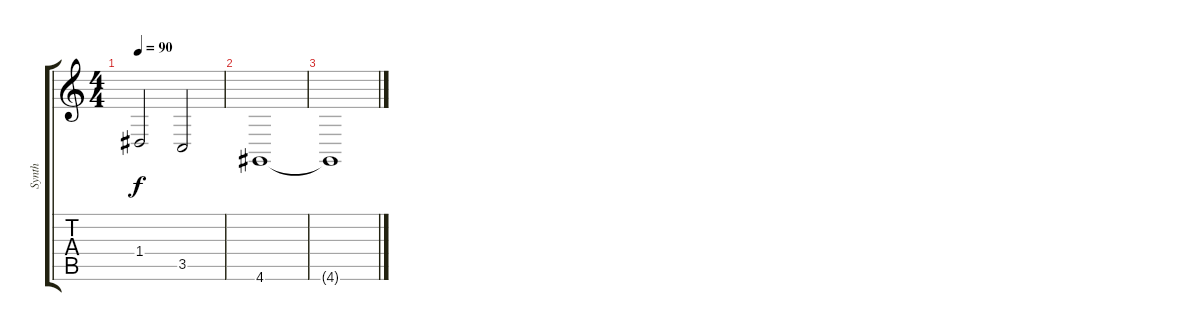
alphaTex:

\track ("Synth" "Synth") {instrument lead1square}
\staff {score tabs}
\tuning (E4 B3 G3 D3 A2 E2) {hide}
\ts (4 4)
\tempo 90
\clef g2
\ks c
1.4.2{dy f} 3.5.2 |
4.6.1 |
4.6{t}.1
